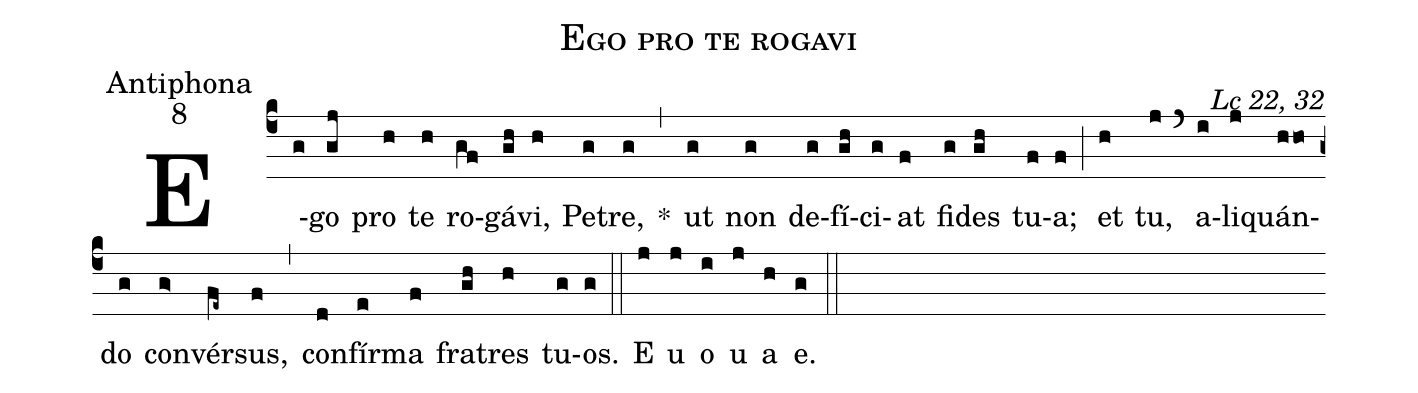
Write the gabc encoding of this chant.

name:Ego pro te rogavi;
office-part:Antiphona;
mode:8;
commentary:Lc 22, 32;
%%
(c4)
E(g)go(gj) pro(h) te(h) ro(gf)gá(gh)vi,(h) Pe(g)tre,(g) *(,)
ut(g) non(g) de(g)fí(gh)ci(g)at(f) fi(g)des(gh) tu(f)a;(f) (;)
et(h) tu,(j) (`)
a(i)li(j)quán(hho>)do(g) con(g>)vér(fe~)sus,(f) (,)
con(d)fír(e)ma(f) fra(gh)tres(h) tu(g)os.(g) (::)
E(j) u(j) o(i) u(j) a(h) e.(g) (::)
